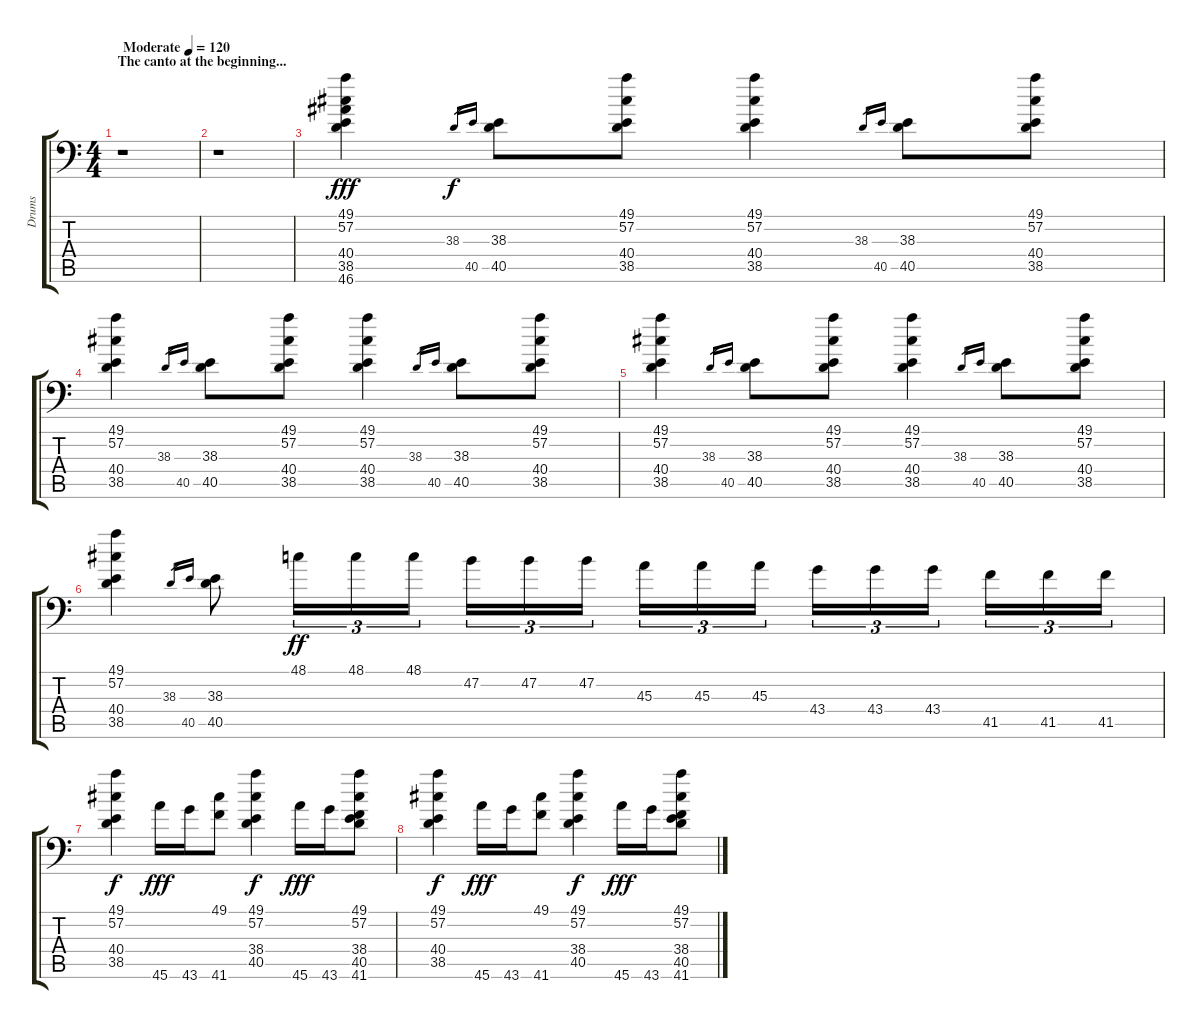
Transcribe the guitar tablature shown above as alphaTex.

\track ("Drums" "Drums") {instrument acousticgrandpiano}
\staff {score tabs}
\tuning (C-1 C-1 C-1 C-1 C-1 C-1) {hide}
\ts (4 4)
\section ("" "The canto at the beginning...")
\tempo (120 "Moderate")
\clef f4
\ks c
r.1{dy fff instrument acousticgrandpiano} |
r.1 |
(49.1 57.2 40.4 38.5 46.6).4 38.3.16{gr dy f} 40.5.16{gr} (38.3 40.5).8 (49.1 57.2 40.4 38.5).8 (49.1 57.2 40.4 38.5).4 38.3.16{gr} 40.5.16{gr} (38.3 40.5).8 (49.1 57.2 40.4 38.5).8 |
(49.1 57.2 40.4 38.5).4 38.3.16{gr} 40.5.16{gr} (38.3 40.5).8 (49.1 57.2 40.4 38.5).8 (49.1 57.2 40.4 38.5).4 38.3.16{gr} 40.5.16{gr} (38.3 40.5).8 (49.1 57.2 40.4 38.5).8 |
(49.1 57.2 40.4 38.5).4 38.3.16{gr} 40.5.16{gr} (38.3 40.5).8 (49.1 57.2 40.4 38.5).8 (49.1 57.2 40.4 38.5).4 38.3.16{gr} 40.5.16{gr} (38.3 40.5).8 (49.1 57.2 40.4 38.5).8 |
(49.1 57.2 40.4 38.5).4 38.3.16{gr} 40.5.16{gr} (38.3 40.5).8 48.1.16{tu (3 2) dy ff} 48.1.16{tu (3 2)} 48.1.16{tu (3 2)} 47.2.16{tu (3 2)} 47.2.16{tu (3 2)} 47.2.16{tu (3 2)} 45.3.16{tu (3 2)} 45.3.16{tu (3 2)} 45.3.16{tu (3 2)} 43.4.16{tu (3 2)} 43.4.16{tu (3 2)} 43.4.16{tu (3 2)} 41.5.16{tu (3 2)} 41.5.16{tu (3 2)} 41.5.16{tu (3 2)} |
(49.1 57.2 40.4 38.5).4{dy f} 45.6.16{dy fff} 43.6.16 (49.1 41.6).8 (49.1 57.2 38.4 40.5).4{dy f} 45.6.16{dy fff} 43.6.16 (49.1 57.2 38.4 40.5 41.6).8 |
(49.1 57.2 40.4 38.5).4{dy f} 45.6.16{dy fff} 43.6.16 (49.1 41.6).8 (49.1 57.2 38.4 40.5).4{dy f} 45.6.16{dy fff} 43.6.16 (49.1 57.2 38.4 40.5 41.6).8
